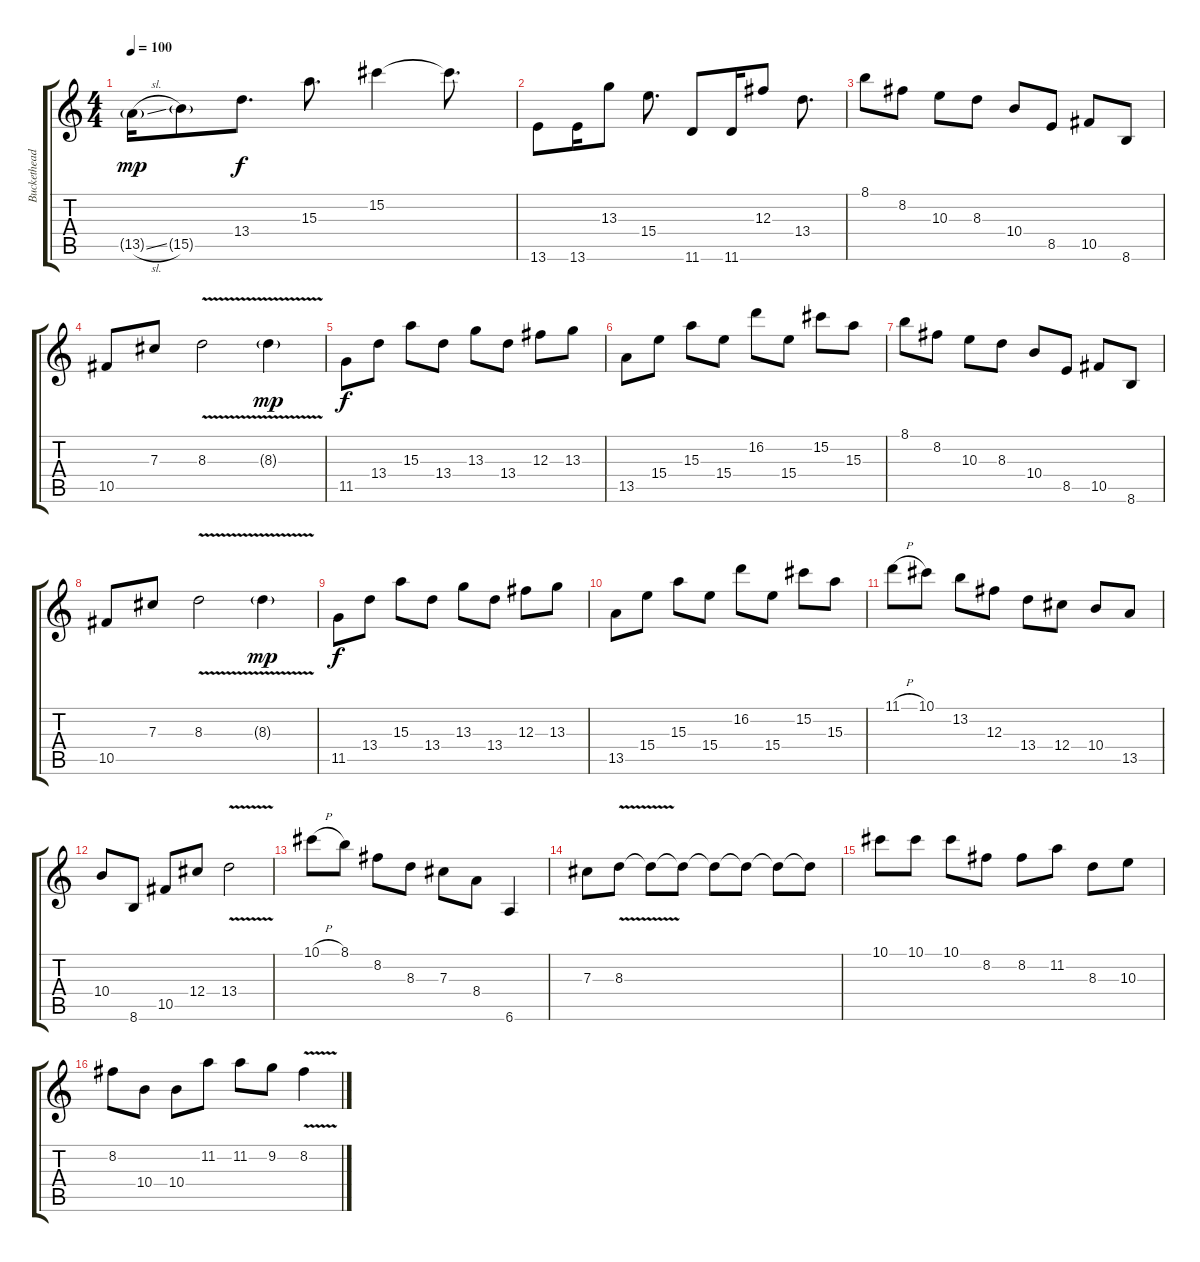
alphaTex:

\track ("Buckethead (Lead)" "Buckethead") {instrument distortionguitar}
\staff {score tabs}
\tuning (Eb4 Bb3 Gb3 Db3 Ab2 Eb2) {hide}
\ts (4 4)
\tempo 100
\clef g2
\ks c
13.5{sl g}.16{dy mp} 15.5{g}.8 13.4.8{d dy f} 15.3.8{d} 15.2.4 15.2{t}.8{d} |
13.6.8 13.6.16 13.3.8 15.4.8{d} 11.6.8 11.6.16 12.3.8 13.4.8{d} |
8.1.8{instrument guitarharmonics} 8.2.8 10.3.8 8.3.8 10.4.8 8.5.8 10.5.8 8.6.8 |
10.5.8 7.3.8 8.3{v}.2 8.3{v g}.4{dy mp} |
11.5.8{dy f} 13.4.8 15.3.8 13.4.8 13.3.8 13.4.8 12.3.8 13.3.8 |
13.5.8 15.4.8 15.3.8 15.4.8 16.2.8 15.4.8 15.2.8 15.3.8 |
8.1.8 8.2.8 10.3.8 8.3.8 10.4.8 8.5.8 10.5.8 8.6.8 |
10.5.8 7.3.8 8.3{v}.2 8.3{v g}.4{dy mp} |
11.5.8{dy f} 13.4.8 15.3.8 13.4.8 13.3.8 13.4.8 12.3.8 13.3.8 |
13.5.8 15.4.8 15.3.8 15.4.8 16.2.8 15.4.8 15.2.8 15.3.8 |
11.1{h}.8{instrument distortionguitar} 10.1.8 13.2.8 12.3.8 13.4.8 12.4.8 10.4.8 13.5.8 |
10.4.8 8.6.8 10.5.8 12.4.8 13.4{v}.2 |
10.1{h}.8 8.1.8 8.2.8 8.3.8 7.3.8 8.4.8 6.6.4 |
7.3.8 8.3{v}.8 8.3{t}.8 8.3{t}.8 8.3{t}.8 8.3{t}.8 8.3{t}.8 8.3{t}.8 |
10.1.8{instrument guitarharmonics} 10.1.8 10.1.8 8.2.8 8.2.8 11.2.8 8.3.8{instrument distortionguitar} 10.3.8 |
8.2.8 10.4.8 10.4.8 11.2.8 11.2.8 9.2.8 8.2{v}.4
